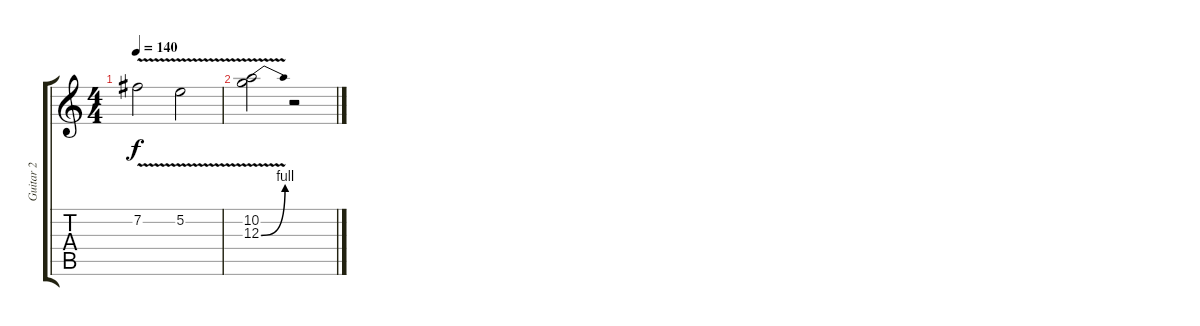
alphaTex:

\track ("Guitar 2" "Guitar 2") {instrument distortionguitar}
\staff {score tabs}
\tuning (E4 B3 G3 D3 A2 E2) {hide}
\ts (4 4)
\tempo 140
\clef g2
\ks c
7.2{v}.2{dy f} 5.2{v}.2 |
(10.2 12.3{be (bend 0 0 60 4) v}).2 r.2
